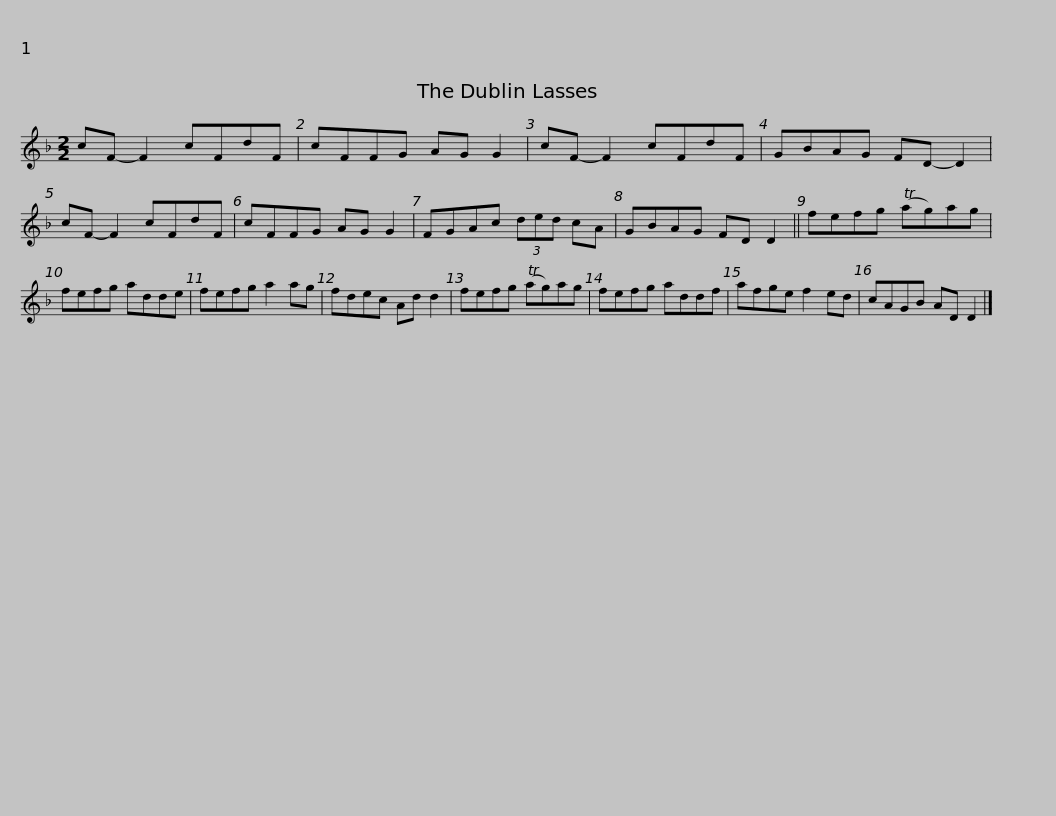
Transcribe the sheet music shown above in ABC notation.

X:1
L:1/8
M:2/2
I:linebreak $
K:Dmin
V:1 treble
V:1
 cF- F2 cFdF | cFFG AG G2 | cF- F2 cFdF | GBAG FD- D2 | cF- F2 cFdF | %5
 cFFG AG G2 |$ FGAc (3ded cA | GBAG FD D2 || fefg (Tag)ag | fefg adde | %10
 fefg a2 ag |$ fdec Ad d2 | fefg (Tag)ag | fefg addf | afge f2 ed | %15
 cAGB AD D2 |] %16
